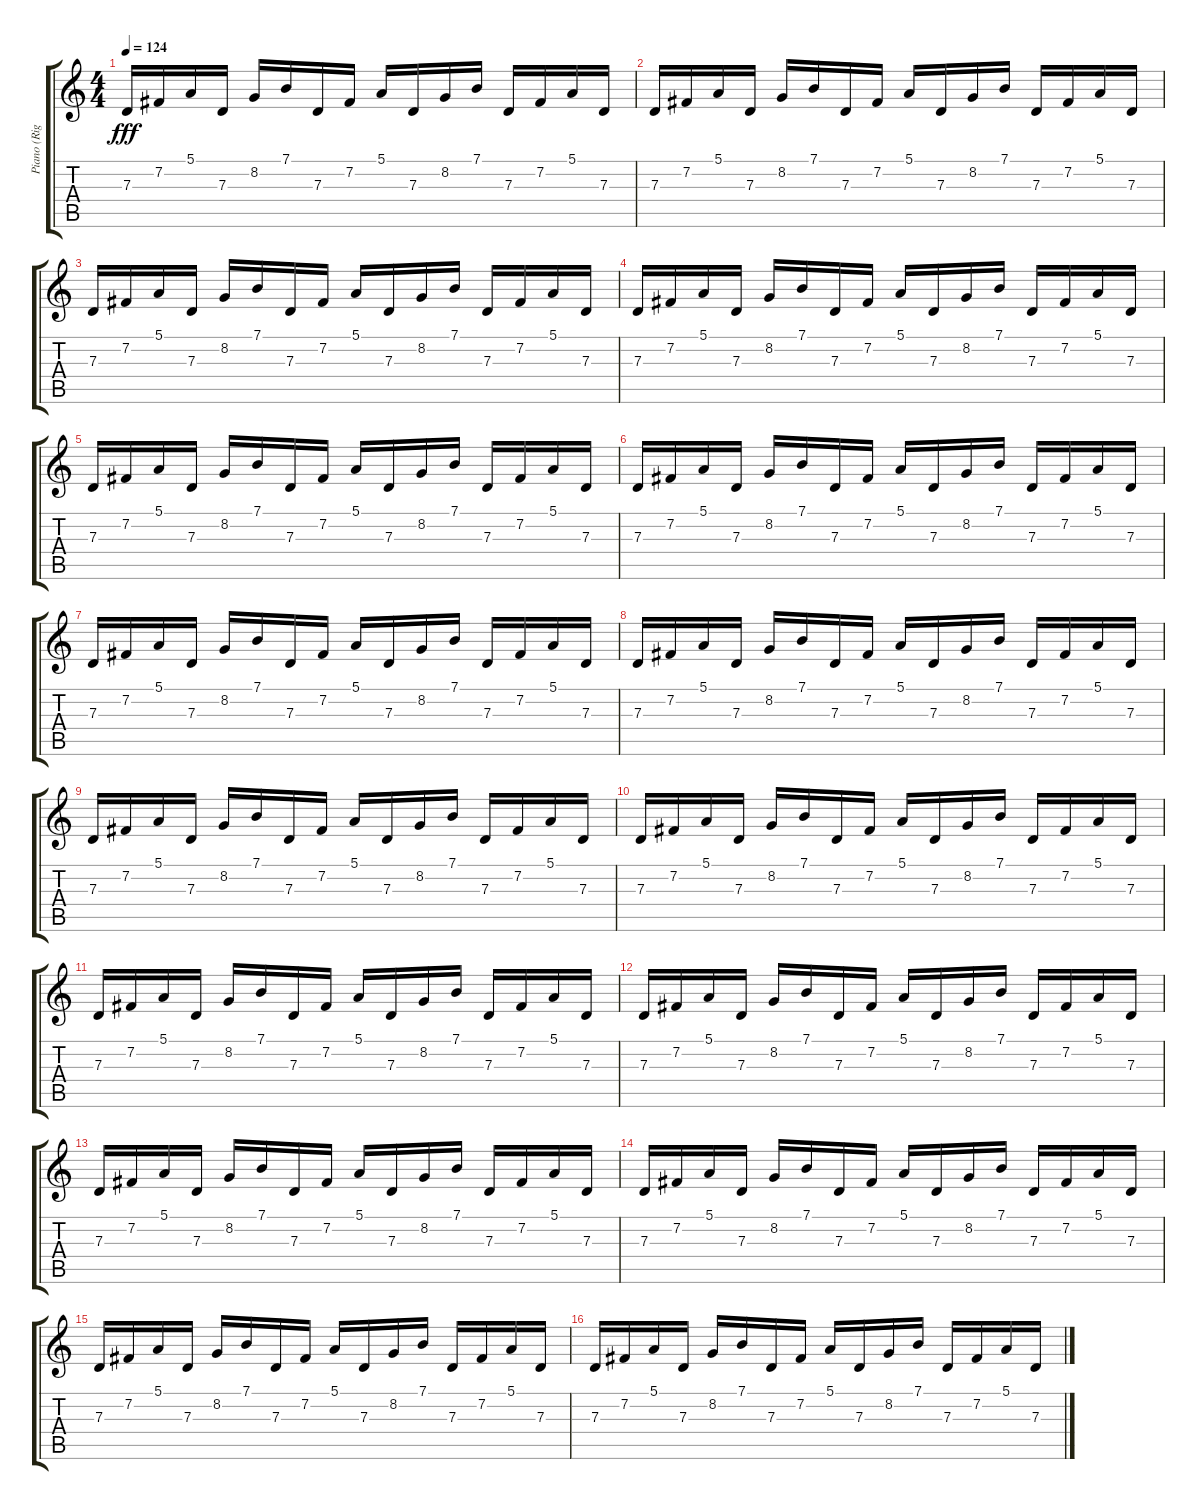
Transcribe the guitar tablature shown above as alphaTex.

\track ("Piano (Right Hand)" "Piano (Rig") {instrument acousticgrandpiano}
\staff {score tabs}
\tuning (E4 B3 G3 D3 A2 D2) {hide}
\ts (4 4)
\tempo 124
\clef g2
\ks c
7.3.16{dy fff} 7.2.16 5.1.16 7.3.16 8.2.16 7.1.16 7.3.16 7.2.16 5.1.16 7.3.16 8.2.16 7.1.16 7.3.16 7.2.16 5.1.16 7.3.16 |
7.3.16 7.2.16 5.1.16 7.3.16 8.2.16 7.1.16 7.3.16 7.2.16 5.1.16 7.3.16 8.2.16 7.1.16 7.3.16 7.2.16 5.1.16 7.3.16 |
7.3.16 7.2.16 5.1.16 7.3.16 8.2.16 7.1.16 7.3.16 7.2.16 5.1.16 7.3.16 8.2.16 7.1.16 7.3.16 7.2.16 5.1.16 7.3.16 |
7.3.16 7.2.16 5.1.16 7.3.16 8.2.16 7.1.16 7.3.16 7.2.16 5.1.16 7.3.16 8.2.16 7.1.16 7.3.16 7.2.16 5.1.16 7.3.16 |
7.3.16 7.2.16 5.1.16 7.3.16 8.2.16 7.1.16 7.3.16 7.2.16 5.1.16 7.3.16 8.2.16 7.1.16 7.3.16 7.2.16 5.1.16 7.3.16 |
7.3.16 7.2.16 5.1.16 7.3.16 8.2.16 7.1.16 7.3.16 7.2.16 5.1.16 7.3.16 8.2.16 7.1.16 7.3.16 7.2.16 5.1.16 7.3.16 |
7.3.16 7.2.16 5.1.16 7.3.16 8.2.16 7.1.16 7.3.16 7.2.16 5.1.16 7.3.16 8.2.16 7.1.16 7.3.16 7.2.16 5.1.16 7.3.16 |
7.3.16 7.2.16 5.1.16 7.3.16 8.2.16 7.1.16 7.3.16 7.2.16 5.1.16 7.3.16 8.2.16 7.1.16 7.3.16 7.2.16 5.1.16 7.3.16 |
7.3.16 7.2.16 5.1.16 7.3.16 8.2.16 7.1.16 7.3.16 7.2.16 5.1.16 7.3.16 8.2.16 7.1.16 7.3.16 7.2.16 5.1.16 7.3.16 |
7.3.16 7.2.16 5.1.16 7.3.16 8.2.16 7.1.16 7.3.16 7.2.16 5.1.16 7.3.16 8.2.16 7.1.16 7.3.16 7.2.16 5.1.16 7.3.16 |
7.3.16 7.2.16 5.1.16 7.3.16 8.2.16 7.1.16 7.3.16 7.2.16 5.1.16 7.3.16 8.2.16 7.1.16 7.3.16 7.2.16 5.1.16 7.3.16 |
7.3.16 7.2.16 5.1.16 7.3.16 8.2.16 7.1.16 7.3.16 7.2.16 5.1.16 7.3.16 8.2.16 7.1.16 7.3.16 7.2.16 5.1.16 7.3.16 |
7.3.16 7.2.16 5.1.16 7.3.16 8.2.16 7.1.16 7.3.16 7.2.16 5.1.16 7.3.16 8.2.16 7.1.16 7.3.16 7.2.16 5.1.16 7.3.16 |
7.3.16 7.2.16 5.1.16 7.3.16 8.2.16 7.1.16 7.3.16 7.2.16 5.1.16 7.3.16 8.2.16 7.1.16 7.3.16 7.2.16 5.1.16 7.3.16 |
7.3.16 7.2.16 5.1.16 7.3.16 8.2.16 7.1.16 7.3.16 7.2.16 5.1.16 7.3.16 8.2.16 7.1.16 7.3.16 7.2.16 5.1.16 7.3.16 |
7.3.16 7.2.16 5.1.16 7.3.16 8.2.16 7.1.16 7.3.16 7.2.16 5.1.16 7.3.16 8.2.16 7.1.16 7.3.16 7.2.16 5.1.16 7.3.16
